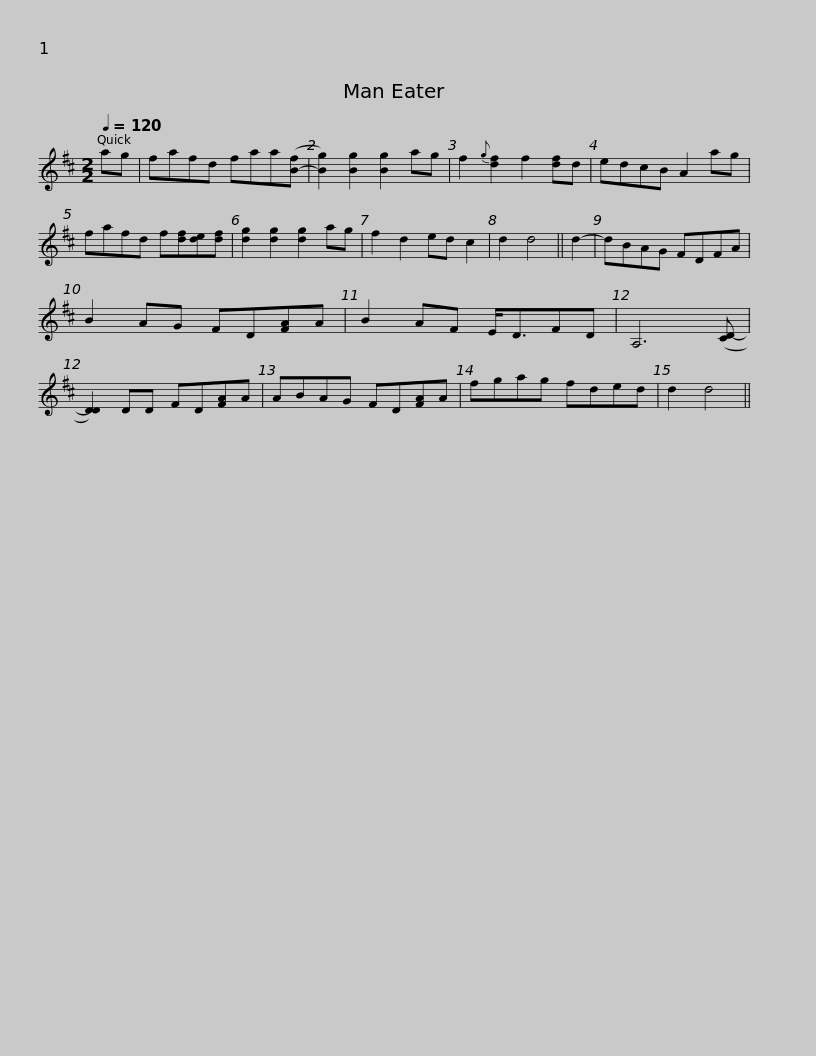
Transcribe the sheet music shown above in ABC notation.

X:1
L:1/8
Q:1/4=120
M:2/2
I:linebreak $
K:D
V:1 treble
V:1
 ag | fafd faa([B-f] | [Bg]2) [Bg]2 [Bg]2 ag | f2{g} [df]2 f2 [df]d | edcB A2 ag | %5
 fafd f[df][de][df] | [dg]2 [dg]2 [dg]2 ag |$ f2 d2 ed c2 | d2 d4 || d2- | %10
 dBAG FDFA | B2 AG FD[FA]A | B2 AF E<DFD | A,6 ([CD-] | [DD]2) DD FD[FA]A |$ %15
 ABAG FD[FA]A | fgag fded | d2 d4 || %18
